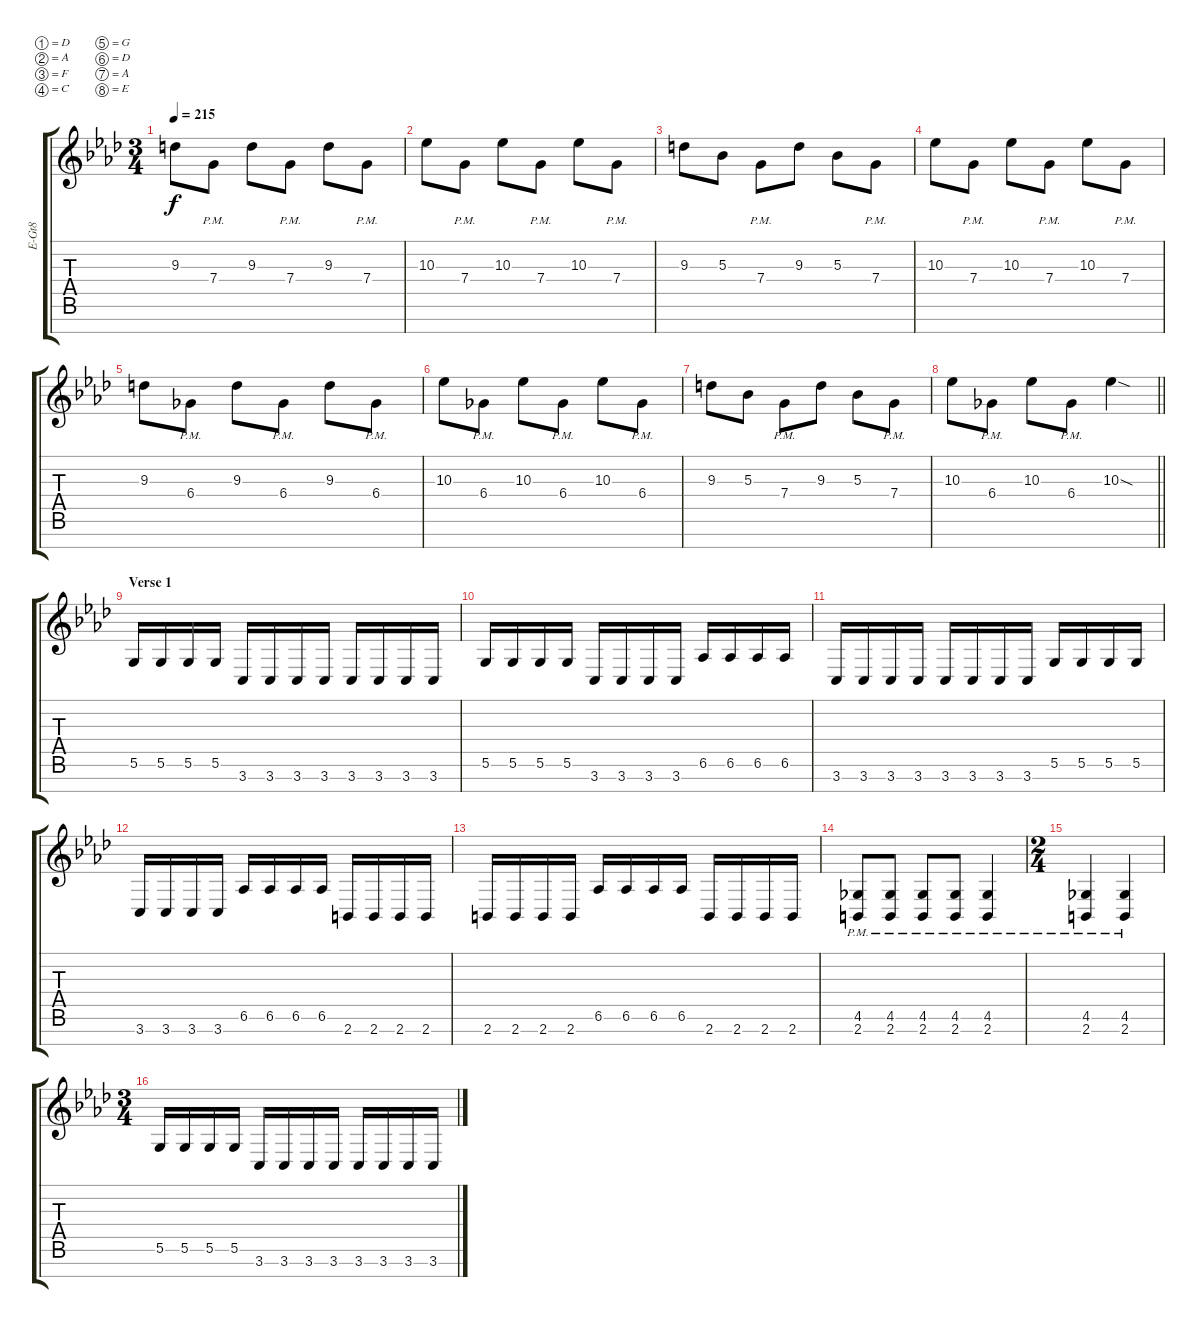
\bracketExtendMode groupsimilarinstruments
\otherSystemsTrackNameOrientation horizontal
\track ("Simon Girard" "E-Gt8") {instrument distortionguitar}
\staff {score tabs}
\tuning (D4 A3 F3 C3 G2 D2 A1 E1)
\ts (3 4)
\tempo 215
\clef g2
\ks ab
9.3{acc forcenatural}.8{dy f beam Down} 7.4{pm acc forcenatural}.8{beam Down} 9.3{acc forcenatural}.8{beam Down} 7.4{pm acc forcenatural}.8{beam Down} 9.3{acc forcenatural}.8{beam Down} 7.4{pm acc forcenatural}.8{beam Down} |
10.3{acc forcenatural}.8{beam Down} 7.4{pm acc forcenatural}.8{beam Down} 10.3{acc forcenatural}.8{beam Down} 7.4{pm acc forcenatural}.8{beam Down} 10.3{acc forcenatural}.8{beam Down} 7.4{pm acc forcenatural}.8{beam Down} |
9.3{acc forcenatural}.8{beam Down} 5.3{acc forcenatural}.8{beam Down} 7.4{pm acc forcenatural}.8{beam Down} 9.3{acc forcenatural}.8{beam Down} 5.3{acc forcenatural}.8{beam Down} 7.4{pm acc forcenatural}.8{beam Down} |
10.3{acc forcenatural}.8{beam Down} 7.4{pm acc forcenatural}.8{beam Down} 10.3{acc forcenatural}.8{beam Down} 7.4{pm acc forcenatural}.8{beam Down} 10.3{acc forcenatural}.8{beam Down} 7.4{pm acc forcenatural}.8{beam Down} |
9.3{acc forcenatural}.8{beam Down} 6.4{pm acc b}.8{beam Down} 9.3{acc forcenatural}.8{beam Down} 6.4{pm acc b}.8{beam Down} 9.3{acc forcenatural}.8{beam Down} 6.4{pm acc b}.8{beam Down} |
10.3{acc forcenatural}.8{beam Down} 6.4{pm acc b}.8{beam Down} 10.3{acc forcenatural}.8{beam Down} 6.4{pm acc b}.8{beam Down} 10.3{acc forcenatural}.8{beam Down} 6.4{pm acc b}.8{beam Down} |
9.3{acc forcenatural}.8{beam Down} 5.3{acc forcenatural}.8{beam Down} 7.4{pm acc forcenatural}.8{beam Down} 9.3{acc forcenatural}.8{beam Down} 5.3{acc forcenatural}.8{beam Down} 7.4{pm acc forcenatural}.8{beam Down} |
\barLineRight lightlight
10.3{acc forcenatural}.8{beam Down} 6.4{pm acc b}.8{beam Down} 10.3{acc forcenatural}.8{beam Down} 6.4{pm acc b}.8{beam Down} 10.3{sod acc forcenatural}.4{beam Down} |
\section ("" "Verse 1")
5.6{acc forcenatural}.16{beam Up} 5.6{acc forcenatural}.16{beam Up} 5.6{acc forcenatural}.16{beam Up} 5.6{acc forcenatural}.16{beam Up} 3.7{acc forcenatural}.16{beam Up} 3.7{acc forcenatural}.16{beam Up} 3.7{acc forcenatural}.16{beam Up} 3.7{acc forcenatural}.16{beam Up} 3.7{acc forcenatural}.16{beam Up} 3.7{acc forcenatural}.16{beam Up} 3.7{acc forcenatural}.16{beam Up} 3.7{acc forcenatural}.16{beam Up} |
5.6{acc forcenatural}.16{beam Up} 5.6{acc forcenatural}.16{beam Up} 5.6{acc forcenatural}.16{beam Up} 5.6{acc forcenatural}.16{beam Up} 3.7{acc forcenatural}.16{beam Up} 3.7{acc forcenatural}.16{beam Up} 3.7{acc forcenatural}.16{beam Up} 3.7{acc forcenatural}.16{beam Up} 6.6{acc b}.16{beam Up} 6.6{acc b}.16{beam Up} 6.6{acc b}.16{beam Up} 6.6{acc b}.16{beam Up} |
3.7{acc forcenatural}.16{beam Up} 3.7{acc forcenatural}.16{beam Up} 3.7{acc forcenatural}.16{beam Up} 3.7{acc forcenatural}.16{beam Up} 3.7{acc forcenatural}.16{beam Up} 3.7{acc forcenatural}.16{beam Up} 3.7{acc forcenatural}.16{beam Up} 3.7{acc forcenatural}.16{beam Up} 5.6{acc forcenatural}.16{beam Up} 5.6{acc forcenatural}.16{beam Up} 5.6{acc forcenatural}.16{beam Up} 5.6{acc forcenatural}.16{beam Up} |
3.7{acc forcenatural}.16{beam Up} 3.7{acc forcenatural}.16{beam Up} 3.7{acc forcenatural}.16{beam Up} 3.7{acc forcenatural}.16{beam Up} 6.6{acc b}.16{beam Up} 6.6{acc b}.16{beam Up} 6.6{acc b}.16{beam Up} 6.6{acc b}.16{beam Up} 2.7{acc #}.16{beam Up} 2.7{acc #}.16{beam Up} 2.7{acc #}.16{beam Up} 2.7{acc #}.16{beam Up} |
2.7{acc #}.16{beam Up} 2.7{acc #}.16{beam Up} 2.7{acc #}.16{beam Up} 2.7{acc #}.16{beam Up} 6.6{acc b}.16{beam Up} 6.6{acc b}.16{beam Up} 6.6{acc b}.16{beam Up} 6.6{acc b}.16{beam Up} 2.7{acc #}.16{beam Up} 2.7{acc #}.16{beam Up} 2.7{acc #}.16{beam Up} 2.7{acc #}.16{beam Up} |
(4.6{pm acc b} 2.7{pm acc #}).8{beam Up} (4.6{pm acc b} 2.7{pm acc #}).8{beam Up} (4.6{pm acc b} 2.7{pm acc #}).8{beam Up} (4.6{pm acc b} 2.7{pm acc #}).8{beam Up} (4.6{pm acc b} 2.7{pm acc #}).4{beam Up} |
\ts (2 4)
\beaming (8 2 2 2 2)
(4.6{pm acc b} 2.7{pm acc #}).4{beam Up} (4.6{pm acc b} 2.7{pm acc #}).4{beam Up} |
\ts (3 4)
\beaming (8 2 2 2 2)
5.6{acc forcenatural}.16{beam Up} 5.6{acc forcenatural}.16{beam Up} 5.6{acc forcenatural}.16{beam Up} 5.6{acc forcenatural}.16{beam Up} 3.7{acc forcenatural}.16{beam Up} 3.7{acc forcenatural}.16{beam Up} 3.7{acc forcenatural}.16{beam Up} 3.7{acc forcenatural}.16{beam Up} 3.7{acc forcenatural}.16{beam Up} 3.7{acc forcenatural}.16{beam Up} 3.7{acc forcenatural}.16{beam Up} 3.7{acc forcenatural}.16{beam Up}
